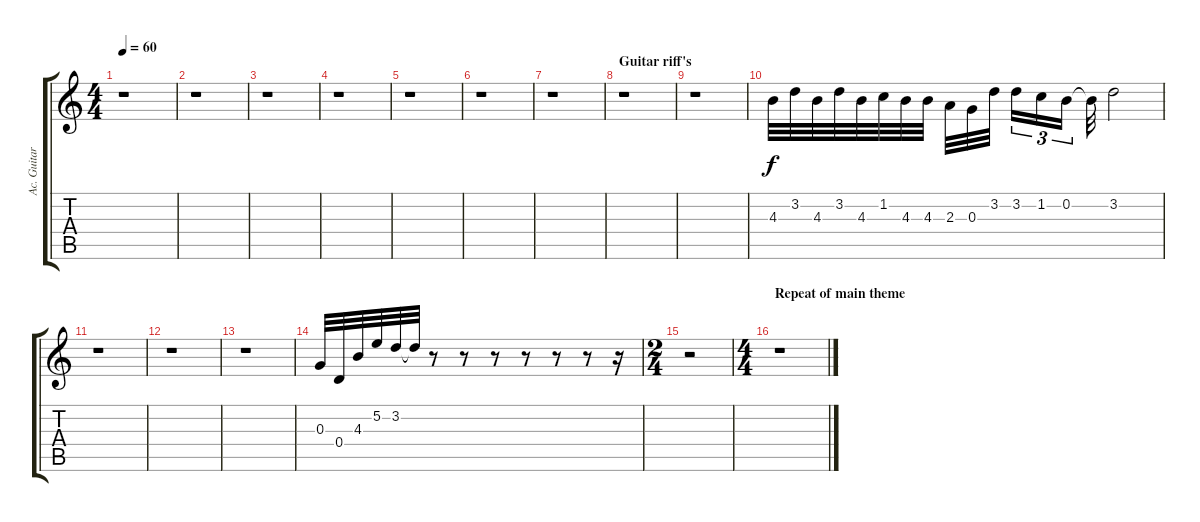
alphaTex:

\track ("Ac. Guitar 3" "Ac. Guitar") {instrument acousticguitarnylon}
\staff {score tabs}
\tuning (E4 B3 G3 D3 A2 E2) {hide}
\ts (4 4)
\tempo 60
\clef g2
\ks c
r.1{dy f} |
r.1 |
r.1 |
r.1 |
r.1 |
r.1 |
r.1 |
\section ("" "Guitar riff's")
r.1 |
r.1 |
4.3.32 3.2.32 4.3.32 3.2.32 4.3.32 1.2.32 4.3.32 4.3.32 2.3.32 0.3.32 3.2.32 3.2.16{tu (3 2)} 1.2.16{tu (3 2)} 0.2.16{tu (3 2)} 0.2{t}.32 3.2.2 |
r.1 |
r.1 |
r.1 |
0.3.32 0.4.32 4.3.32 5.2.32 3.2.32 3.2{t}.32 r.8 r.8 r.8 r.8 r.8 r.8 r.16 |
\ts (2 4)
r.2 |
\ts (4 4)
\section ("" "Repeat of main theme")
r.1
